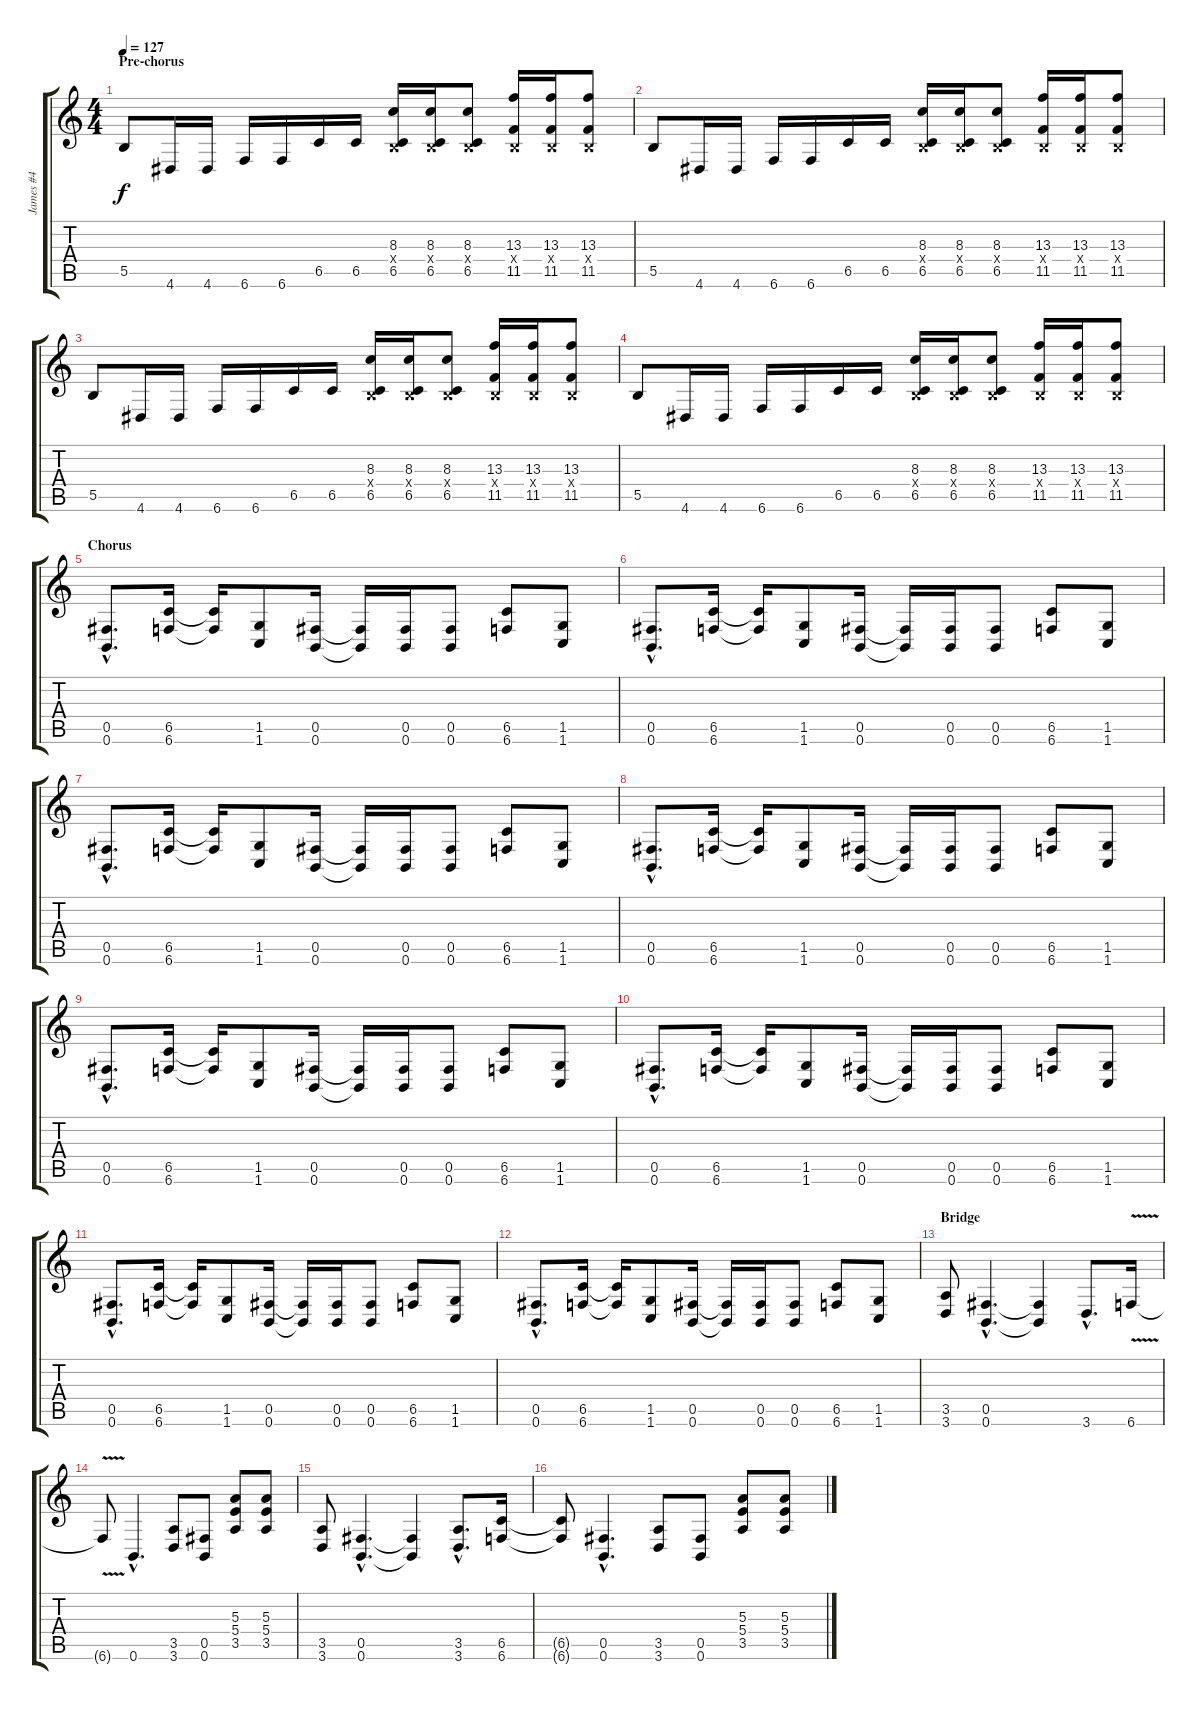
\track ("James #4" "James #4") {instrument distortionguitar}
\staff {score tabs}
\tuning (Db4 Ab3 E3 B2 Gb2 B1) {hide}
\ts (4 4)
\section ("" "Pre-chorus")
\tempo 127
\clef g2
\ks c
5.5.8{dy f} 4.6.16 4.6.16 6.6.16 6.6.16 6.5.16 6.5.16 (8.3 0.4{x} 6.5).16 (8.3 0.4{x} 6.5).16 (8.3 0.4{x} 6.5).8 (13.3 0.4{x} 11.5).16 (13.3 0.4{x} 11.5).16 (13.3 0.4{x} 11.5).8 |
5.5.8 4.6.16 4.6.16 6.6.16 6.6.16 6.5.16 6.5.16 (8.3 0.4{x} 6.5).16 (8.3 0.4{x} 6.5).16 (8.3 0.4{x} 6.5).8 (13.3 0.4{x} 11.5).16 (13.3 0.4{x} 11.5).16 (13.3 0.4{x} 11.5).8 |
5.5.8 4.6.16 4.6.16 6.6.16 6.6.16 6.5.16 6.5.16 (8.3 0.4{x} 6.5).16 (8.3 0.4{x} 6.5).16 (8.3 0.4{x} 6.5).8 (13.3 0.4{x} 11.5).16 (13.3 0.4{x} 11.5).16 (13.3 0.4{x} 11.5).8 |
5.5.8 4.6.16 4.6.16 6.6.16 6.6.16 6.5.16 6.5.16 (8.3 0.4{x} 6.5).16 (8.3 0.4{x} 6.5).16 (8.3 0.4{x} 6.5).8 (13.3 0.4{x} 11.5).16 (13.3 0.4{x} 11.5).16 (13.3 0.4{x} 11.5).8 |
\section ("" "Chorus")
(0.5{hac} 0.6{hac}).8{d} (6.5 6.6).16 (6.5{t} 6.6{t}).16 (1.5 1.6).8 (0.5 0.6).16 (0.5{t} 0.6{t}).16 (0.5 0.6).16 (0.5 0.6).8 (6.5 6.6).8 (1.5 1.6).8 |
(0.5{hac} 0.6{hac}).8{d} (6.5 6.6).16 (6.5{t} 6.6{t}).16 (1.5 1.6).8 (0.5 0.6).16 (0.5{t} 0.6{t}).16 (0.5 0.6).16 (0.5 0.6).8 (6.5 6.6).8 (1.5 1.6).8 |
(0.5{hac} 0.6{hac}).8{d} (6.5 6.6).16 (6.5{t} 6.6{t}).16 (1.5 1.6).8 (0.5 0.6).16 (0.5{t} 0.6{t}).16 (0.5 0.6).16 (0.5 0.6).8 (6.5 6.6).8 (1.5 1.6).8 |
(0.5{hac} 0.6{hac}).8{d} (6.5 6.6).16 (6.5{t} 6.6{t}).16 (1.5 1.6).8 (0.5 0.6).16 (0.5{t} 0.6{t}).16 (0.5 0.6).16 (0.5 0.6).8 (6.5 6.6).8 (1.5 1.6).8 |
(0.5{hac} 0.6{hac}).8{d} (6.5 6.6).16 (6.5{t} 6.6{t}).16 (1.5 1.6).8 (0.5 0.6).16 (0.5{t} 0.6{t}).16 (0.5 0.6).16 (0.5 0.6).8 (6.5 6.6).8 (1.5 1.6).8 |
(0.5{hac} 0.6{hac}).8{d} (6.5 6.6).16 (6.5{t} 6.6{t}).16 (1.5 1.6).8 (0.5 0.6).16 (0.5{t} 0.6{t}).16 (0.5 0.6).16 (0.5 0.6).8 (6.5 6.6).8 (1.5 1.6).8 |
(0.5{hac} 0.6{hac}).8{d} (6.5 6.6).16 (6.5{t} 6.6{t}).16 (1.5 1.6).8 (0.5 0.6).16 (0.5{t} 0.6{t}).16 (0.5 0.6).16 (0.5 0.6).8 (6.5 6.6).8 (1.5 1.6).8 |
(0.5{hac} 0.6{hac}).8{d} (6.5 6.6).16 (6.5{t} 6.6{t}).16 (1.5 1.6).8 (0.5 0.6).16 (0.5{t} 0.6{t}).16 (0.5 0.6).16 (0.5 0.6).8 (6.5 6.6).8 (1.5 1.6).8 |
\section ("" "Bridge")
(3.5 3.6).8 (0.5{hac} 0.6{hac}).4{d} (0.5{t} 0.6{t}).4 3.6{hac}.8{d} 6.6{v}.16 |
6.6{t}.8 0.6{hac}.4{d} (3.5 3.6).8 (0.5 0.6).8 (5.3 5.4 3.5).8 (5.3 5.4 3.5).8 |
(3.5 3.6).8 (0.5{hac} 0.6{hac}).4{d} (0.5{t} 0.6{t}).4 (3.5{hac} 3.6{hac}).8{d} (6.5 6.6).16 |
(6.5{t} 6.6{t}).8 (0.5{hac} 0.6{hac}).4{d} (3.5 3.6).8 (0.5 0.6).8 (5.3 5.4 3.5).8 (5.3 5.4 3.5).8
